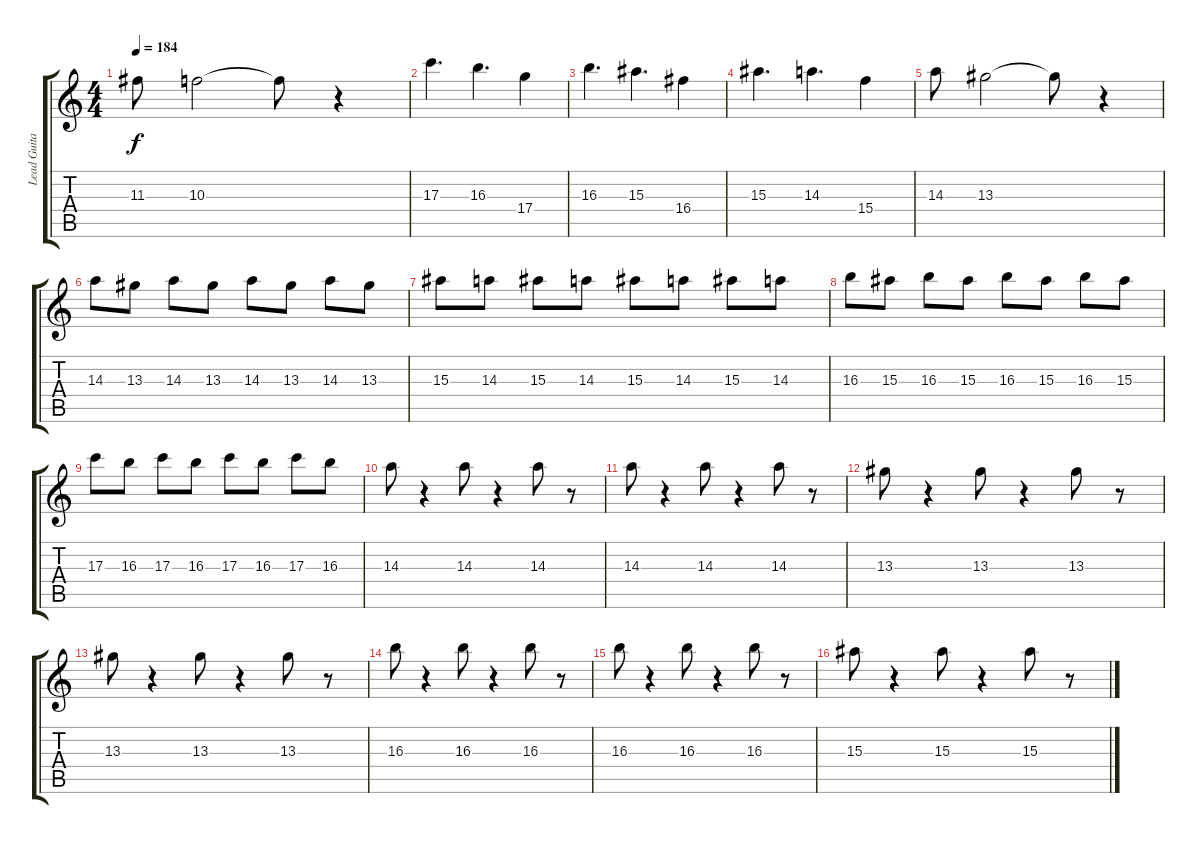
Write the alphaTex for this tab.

\track ("Lead Guitar 2" "Lead Guita") {instrument overdrivenguitar}
\staff {score tabs}
\tuning (E4 B3 G3 D3 A2 E2) {hide}
\ts (4 4)
\tempo 184
\clef g2
\ks c
11.3.8{dy f} 10.3.2 10.3{t}.8 r.4 |
17.3.4{d} 16.3.4{d} 17.4.4 |
16.3.4{d} 15.3.4{d} 16.4.4 |
15.3.4{d} 14.3.4{d} 15.4.4 |
14.3.8 13.3.2 13.3{t}.8 r.4 |
14.3.8 13.3.8 14.3.8 13.3.8 14.3.8 13.3.8 14.3.8 13.3.8 |
15.3.8 14.3.8 15.3.8 14.3.8 15.3.8 14.3.8 15.3.8 14.3.8 |
16.3.8 15.3.8 16.3.8 15.3.8 16.3.8 15.3.8 16.3.8 15.3.8 |
17.3.8 16.3.8 17.3.8 16.3.8 17.3.8 16.3.8 17.3.8 16.3.8 |
14.3.8 r.4 14.3.8 r.4 14.3.8 r.8 |
14.3.8 r.4 14.3.8 r.4 14.3.8 r.8 |
13.3.8 r.4 13.3.8 r.4 13.3.8 r.8 |
13.3.8 r.4 13.3.8 r.4 13.3.8 r.8 |
16.3.8 r.4 16.3.8 r.4 16.3.8 r.8 |
16.3.8 r.4 16.3.8 r.4 16.3.8 r.8 |
15.3.8 r.4 15.3.8 r.4 15.3.8 r.8
